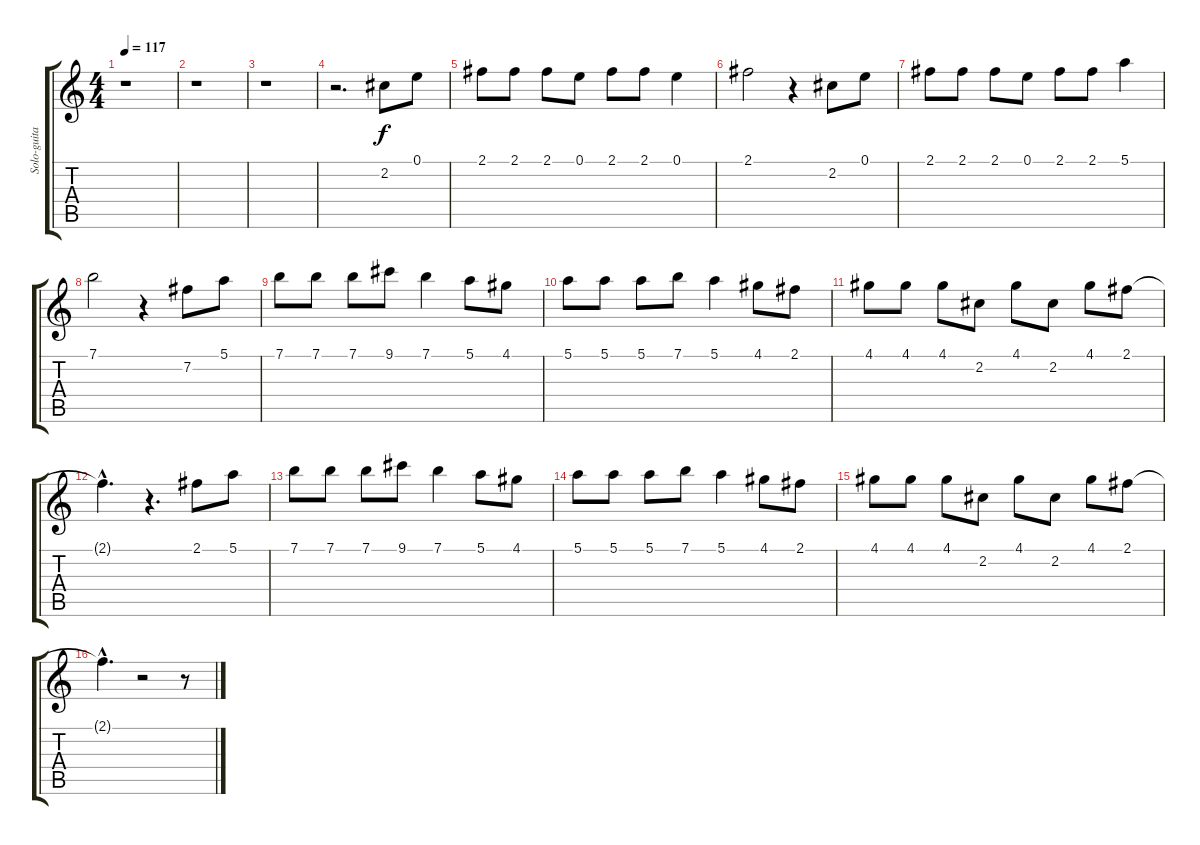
\track ("Solo-guitar" "Solo-guita") {instrument distortionguitar}
\staff {score tabs}
\tuning (E4 B3 G3 D3 A2 E2) {hide}
\ts (4 4)
\tempo 117
\clef g2
\ks c
r.1{dy f} |
r.1 |
r.1 |
r.2{d} 2.2.8 0.1.8 |
2.1.8 2.1.8 2.1.8 0.1.8 2.1.8 2.1.8 0.1.4 |
2.1.2 r.4 2.2.8 0.1.8 |
2.1.8 2.1.8 2.1.8 0.1.8 2.1.8 2.1.8 5.1.4 |
7.1.2 r.4 7.2.8 5.1.8 |
7.1.8 7.1.8 7.1.8 9.1.8 7.1.4 5.1.8 4.1.8 |
5.1.8 5.1.8 5.1.8 7.1.8 5.1.4 4.1.8 2.1.8 |
4.1.8 4.1.8 4.1.8 2.2.8 4.1.8 2.2.8 4.1.8 2.1.8 |
2.1{hac t}.4{d} r.4{d} 2.1.8 5.1.8 |
7.1.8 7.1.8 7.1.8 9.1.8 7.1.4 5.1.8 4.1.8 |
5.1.8 5.1.8 5.1.8 7.1.8 5.1.4 4.1.8 2.1.8 |
4.1.8 4.1.8 4.1.8 2.2.8 4.1.8 2.2.8 4.1.8 2.1.8 |
2.1{hac t}.4{d} r.2 r.8
